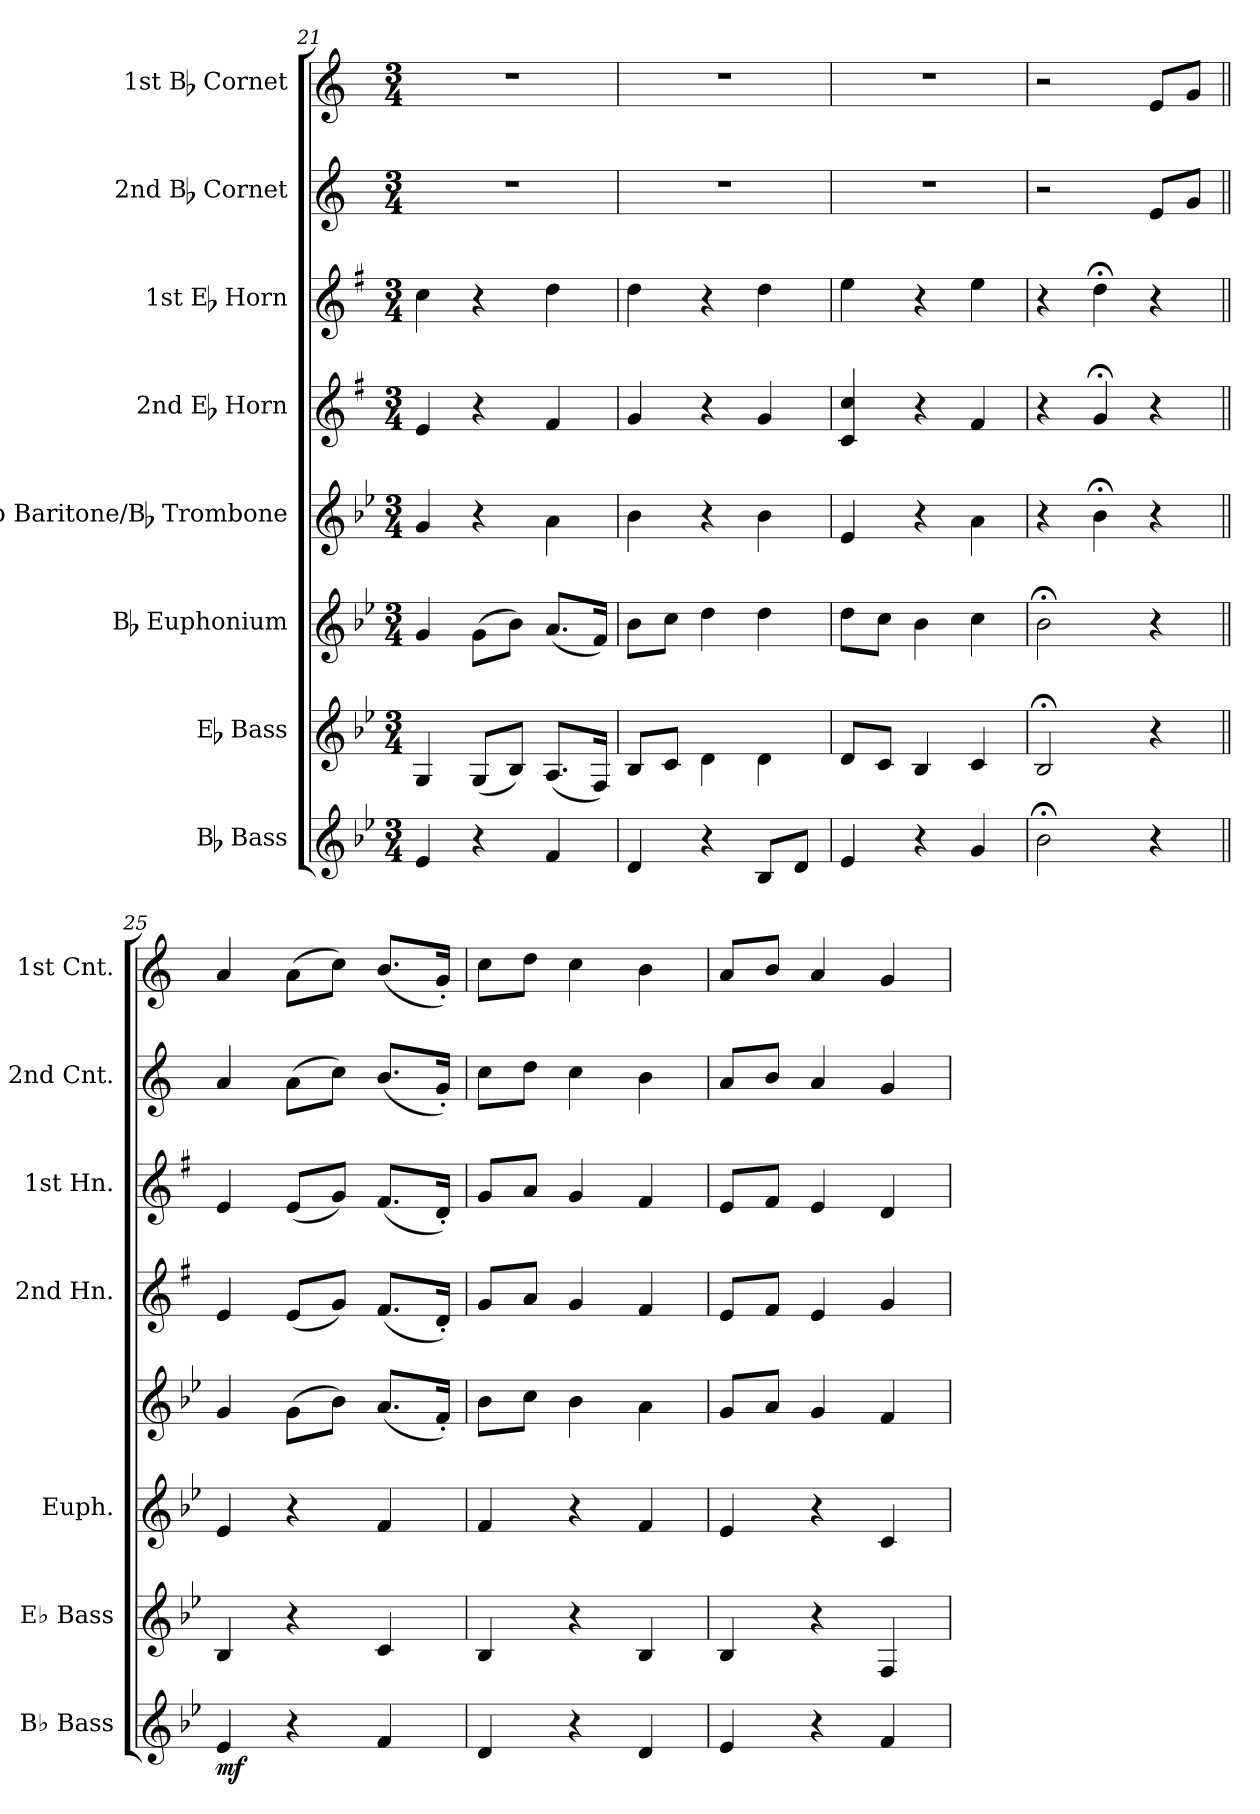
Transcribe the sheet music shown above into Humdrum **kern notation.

**kern	**dynam	**kern	**dynam	**kern	**dynam	**kern	**kern	**kern	**kern	**kern
*part8	*part8	*part7	*part7	*part6	*part6	*part5	*part4	*part3	*part2	*part1
*staff8	*staff8	*staff7	*staff7	*staff6	*staff6	*staff5	*staff4	*staff3	*staff2	*staff1
*I"Bb Bass	*	*I"Eb Bass	*	*I"Bb Euphonium	*	*I"Bb Baritone/Bb Trombone	*I"2nd Eb Horn	*I"1st Eb Horn	*I"2nd Bb Cornet	*I"1st Bb Cornet
*I'Bb Bass	*	*I'Eb Bass	*	*I'Euph.	*	*	*I'2nd Hn.	*I'1st Hn.	*I'2nd Cnt.	*I'1st Cnt.
*clefG2	*	*clefG2	*	*clefG2	*	*clefG2	*clefG2	*clefG2	*clefG2	*clefG2
*ITrd15c26	*	*ITrd12c21	*	*ITrd8c14	*	*ITrd8c14	*ITrd5c9	*ITrd5c9	*ITrd1c2	*ITrd1c2
*k[b-e-]	*	*k[b-e-]	*	*k[b-e-]	*	*k[b-e-]	*k[b-e-]	*k[b-e-]	*k[b-e-]	*k[b-e-]
*M3/4	*	*M3/4	*	*M3/4	*	*M3/4	*M3/4	*M3/4	*M3/4	*M3/4
=21	=21	=21	=21	=21	=21	=21	=21	=21	=21	=21
4EE-/	.	4GG/	.	4G/	.	4G/	4G/	4e-\	2.r	2.r
4r	.	(8GG/L	.	(8G\L	.	4r	4r	4r	.	.
.	.	8BB-/J)	.	8B-\J)	.	.	.	.	.	.
4FF/	.	(8.AA/L	.	(8.A/L	.	4A\	4A/	4f\	.	.
.	.	16FF/Jk)	.	16F/Jk)	.	.	.	.	.	.
=22	=22	=22	=22	=22	=22	=22	=22	=22	=22	=22
4DD/	.	8BB-/L	.	8B-\L	.	4B-\	4B-/	4f\	2.r	2.r
.	.	8C/J	.	8c\J	.	.	.	.	.	.
4r	.	4D\	.	4d\	.	4r	4r	4r	.	.
8BBB-/L	.	4D\	.	4d\	.	4B-\	4B-/	4f\	.	.
8DD/J	.	.	.	.	.	.	.	.	.	.
=23	=23	=23	=23	=23	=23	=23	=23	=23	=23	=23
4EE-/	.	8D/L	.	8d\L	.	4E-/	4E-/ 4e-/	4g\	2.r	2.r
.	.	8C/J	.	8c\J	.	.	.	.	.	.
4r	.	4BB-/	.	4B-\	.	4r	4r	4r	.	.
4GG/	.	4C/	.	4c\	.	4A\	4A/	4g\	.	.
!!LO:PB:g=z
=24	=24	=24	=24	=24	=24	=24	=24	=24	=24	=24
2BB-;<\	.	2BB-;</	.	2B-;<\	.	4r	4r	4r	2r	2r
.	.	.	.	.	.	4B-;<\	4B-;</	4f;<\	.	.
4r	.	4r	.	4r	.	4r	4r	4r	8d/L	8d/L
.	.	.	.	.	.	.	.	.	8f/J	8f/J
=25||	=25||	=25||	=25||	=25||	=25||	=25||	=25||	=25||	=25||	=25||
!	!LO:DY:b	!	!LO:DY:b	!	!	!	!	!	!	!
!	!	!	!LO:DY:n=1:b	!	!LO:DY:b	!	!	!	!	!
!	!	!	!	!	!LO:DY:n=1:b	!	!	!	!	!
!	!	!	!	!	!LO:DY:n=2:b	!	!	!	!	!
!	!	!	!	!	!LO:DY:n=3:b	!	!	!	!	!
!	!	!	!	!	!LO:DY:n=4:b	!	!	!	!	!
!	!	!	!	!	!LO:DY:n=5:b	!	!	!	!	!
!	!	!	!	!	!LO:DY:n=6:b	!	!	!	!	!
4EE-/	mf	4BB-/	mf mf	4E-/	mf mf mf mf mf mf mf	4G/	4G/	4G/	4g/	4g/
4r	.	4r	.	4r	.	(8G\L	(8G/L	(8G/L	(8g\L	(8g\L
.	.	.	.	.	.	8B-\J)	8B-/J)	8B-/J)	8b-\J)	8b-\J)
4FF/	.	4C/	.	4F/	.	(8.A/L	(8.A/L	(8.A/L	(8.a/L	(8.a/L
.	.	.	.	.	.	16F'/Jk)	16F'/Jk)	16F'/Jk)	16f'/Jk)	16f'/Jk)
=26	=26	=26	=26	=26	=26	=26	=26	=26	=26	=26
4DD/	.	4BB-/	.	4F/	.	8B-\L	8B-/L	8B-/L	8b-\L	8b-\L
.	.	.	.	.	.	8c\J	8c/J	8c/J	8cc\J	8cc\J
4r	.	4r	.	4r	.	4B-\	4B-/	4B-/	4b-\	4b-\
4DD/	.	4BB-/	.	4F/	.	4A\	4A/	4A/	4a\	4a\
=27	=27	=27	=27	=27	=27	=27	=27	=27	=27	=27
4EE-/	.	4BB-/	.	4E-/	.	8G/L	8G/L	8G/L	8g/L	8g/L
.	.	.	.	.	.	8A/J	8A/J	8A/J	8a/J	8a/J
4r	.	4r	.	4r	.	4G/	4G/	4G/	4g/	4g/
4FF/	.	4FF/	.	4C/	.	4F/	4B-/	4F/	4f/	4f/
=	=	=	=	=	=	=	=	=	=	=
*-	*-	*-	*-	*-	*-	*-	*-	*-	*-	*-
